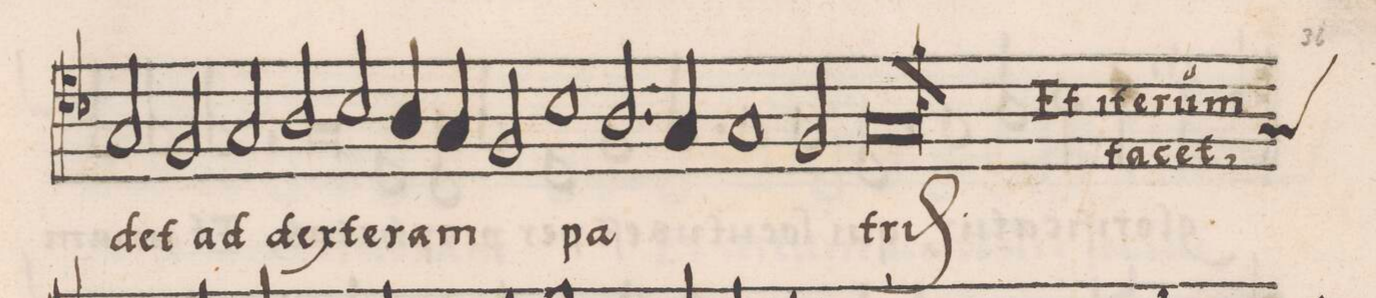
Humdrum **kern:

**kern	**text
*I"BASSVS	*
*clefC4	*
*k[b-]	*
*met(c|)	*
*M2/1	*
2G/	-det
2F/	ad
=142	=142
2G/	.
2A/	dex-
2B-/	-te-
4A/	-ram
4G/	.
=143	=143
2F/	.
1B-	pa-
2.A/	.
=144	=144
4G/	.
1G	.
2F/	.
=145	=145
*custos:G	*
0G	-triS
=146	=146
0ryy	.
=147	=147
0ryy	.
=148	=148
0ryy	.
=149	=149
0ryy	.
=150	=150
0ryy	.
=151	=151
0ryy	.
=152	=152
0ryy	.
=153	=153
0ryy	.
=154	=154
0ryy	.
=155	=155
0ryy	.
=156	=156
0ryy	.
=157	=157
0ryy	.
=158	=158
0ryy	.
=159	=159
0ryy	.
=160	=160
0ryy	.
=161	=161
0ryy	.
=162	=162
0ryy	.
=163	=163
0ryy	.
=164	=164
0ryy	.
=165	=165
0ryy	.
=166	=166
0ryy	.
=167	=167
0ryy	.
=168	=168
0ryy	.
=169	=169
0ryy	.
=170	=170
0ryy	.
=171	=171
0ryy	.
=172	=172
0ryy	.
=173	=173
0ryy	.
=174	=174
*-	*-
